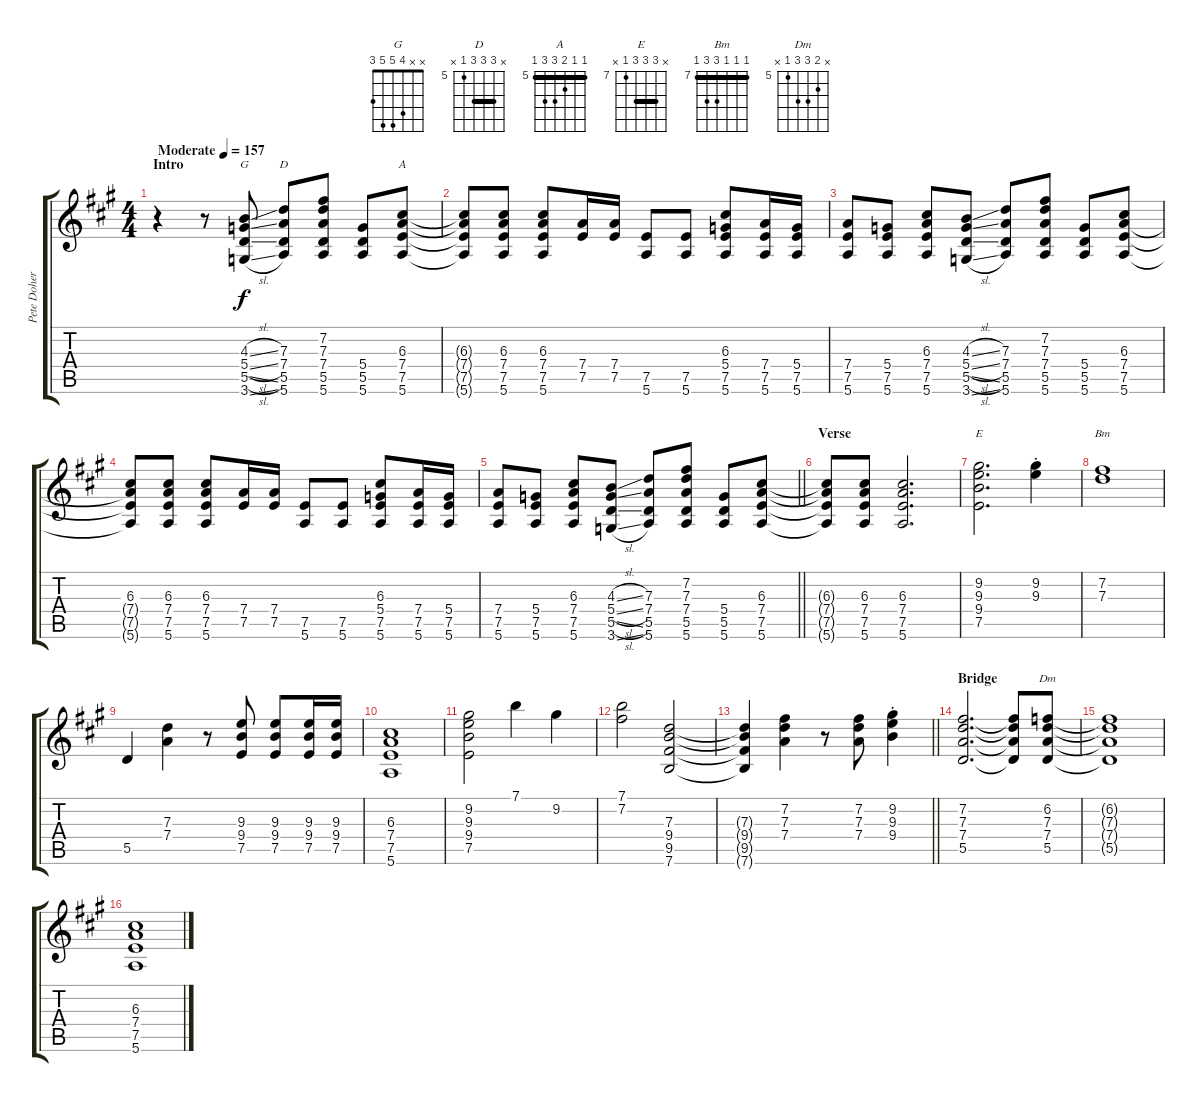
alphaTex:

\track ("Pete Doherty" "Pete Doher") {instrument distortionguitar}
\staff {score tabs}
\tuning (E4 B3 G3 D3 A2 E2) {hide}
\chord ("G" x x 4 5 5 3)
\chord ("D" x 7 7 7 5 x) {firstfret 5 barre 7}
\chord ("A" 5 5 6 7 7 5) {firstfret 5 barre 5}
\chord ("E" x 9 9 9 7 x) {firstfret 7 barre 9}
\chord ("Bm" 7 7 7 9 9 7) {firstfret 7 barre 7}
\chord ("Dm" x 6 7 7 5 x) {firstfret 5}
\ts (4 4)
\section ("" "Intro")
\tempo (157 "Moderate")
\clef g2
\ks a
r.4{dy f instrument distortionguitar} r.8 (4.3{sl} 5.4{sl} 5.5{sl} 3.6{sl}).8{ch "G"} (7.3 7.4 5.5 5.6).8{ch "D"} (7.2 7.3 7.4 5.5 5.6).8 (5.4 5.5 5.6).8 (6.3 7.4 7.5 5.6).8{ch "A"} |
(6.3{t} 7.4{t} 7.5{t} 5.6{t}).8 (6.3 7.4 7.5 5.6).8 (6.3 7.4 7.5 5.6).8 (7.4 7.5).16 (7.4 7.5).16 (7.5 5.6).8 (7.5 5.6).8 (6.3 5.4 7.5 5.6).8 (7.4 7.5 5.6).16 (5.4 7.5 5.6).16 |
(7.4 7.5 5.6).8 (5.4 7.5 5.6).8 (6.3 7.4 7.5 5.6).8 (4.3{sl} 5.4{sl} 5.5{sl} 3.6{sl}).8 (7.3 7.4 5.5 5.6).8 (7.2 7.3 7.4 5.5 5.6).8 (5.4 5.5 5.6).8 (6.3 7.4 7.5 5.6).8 |
(6.3 7.4{t} 7.5{t} 5.6{t}).8 (6.3 7.4 7.5 5.6).8 (6.3 7.4 7.5 5.6).8 (7.4 7.5).16 (7.4 7.5).16 (7.5 5.6).8 (7.5 5.6).8 (6.3 5.4 7.5 5.6).8 (7.4 7.5 5.6).16 (5.4 7.5 5.6).16 |
\barLineRight lightlight
(7.4 7.5 5.6).8 (5.4 7.5 5.6).8 (6.3 7.4 7.5 5.6).8 (4.3{sl} 5.4{sl} 5.5{sl} 3.6{sl}).8 (7.3 7.4 5.5 5.6).8 (7.2 7.3 7.4 5.5 5.6).8 (5.4 5.5 5.6).8 (6.3 7.4 7.5 5.6).8 |
\section ("" "Verse")
(6.3{t} 7.4{t} 7.5{t} 5.6{t}).8 (6.3 7.4 7.5 5.6).8 (6.3 7.4 7.5 5.6).2{d} |
(9.2 9.3 9.4 7.5).2{d ch "E"} (9.2{st} 9.3{st}).4 |
(7.2 7.3).1{ch "Bm"} |
5.5.4 (7.3 7.4).4 r.8 (9.3 9.4 7.5).8 (9.3 9.4 7.5).8 (9.3 9.4 7.5).16 (9.3 9.4 7.5).16 |
(6.3 7.4 7.5 5.6).1 |
(9.2 9.3 9.4 7.5).2 7.1.4 9.2.4 |
(7.1 7.2).2 (7.3 9.4 9.5 7.6).2 |
\barLineRight lightlight
(7.3{t} 9.4{t} 9.5{t} 7.6{t}).4 (7.2 7.3 7.4).4 r.8 (7.2 7.3 7.4).8 (9.2{st} 9.3{st} 9.4{st}).4 |
\section ("" "Bridge")
(7.2 7.3 7.4 5.5).2{d} (7.2{t} 7.3{t} 7.4{t} 5.5{t}).8 (6.2 7.3 7.4 5.5).8{ch "Dm"} |
(6.2{t} 7.3{t} 7.4{t} 5.5{t}).1 |
(6.3 7.4 7.5 5.6).1
